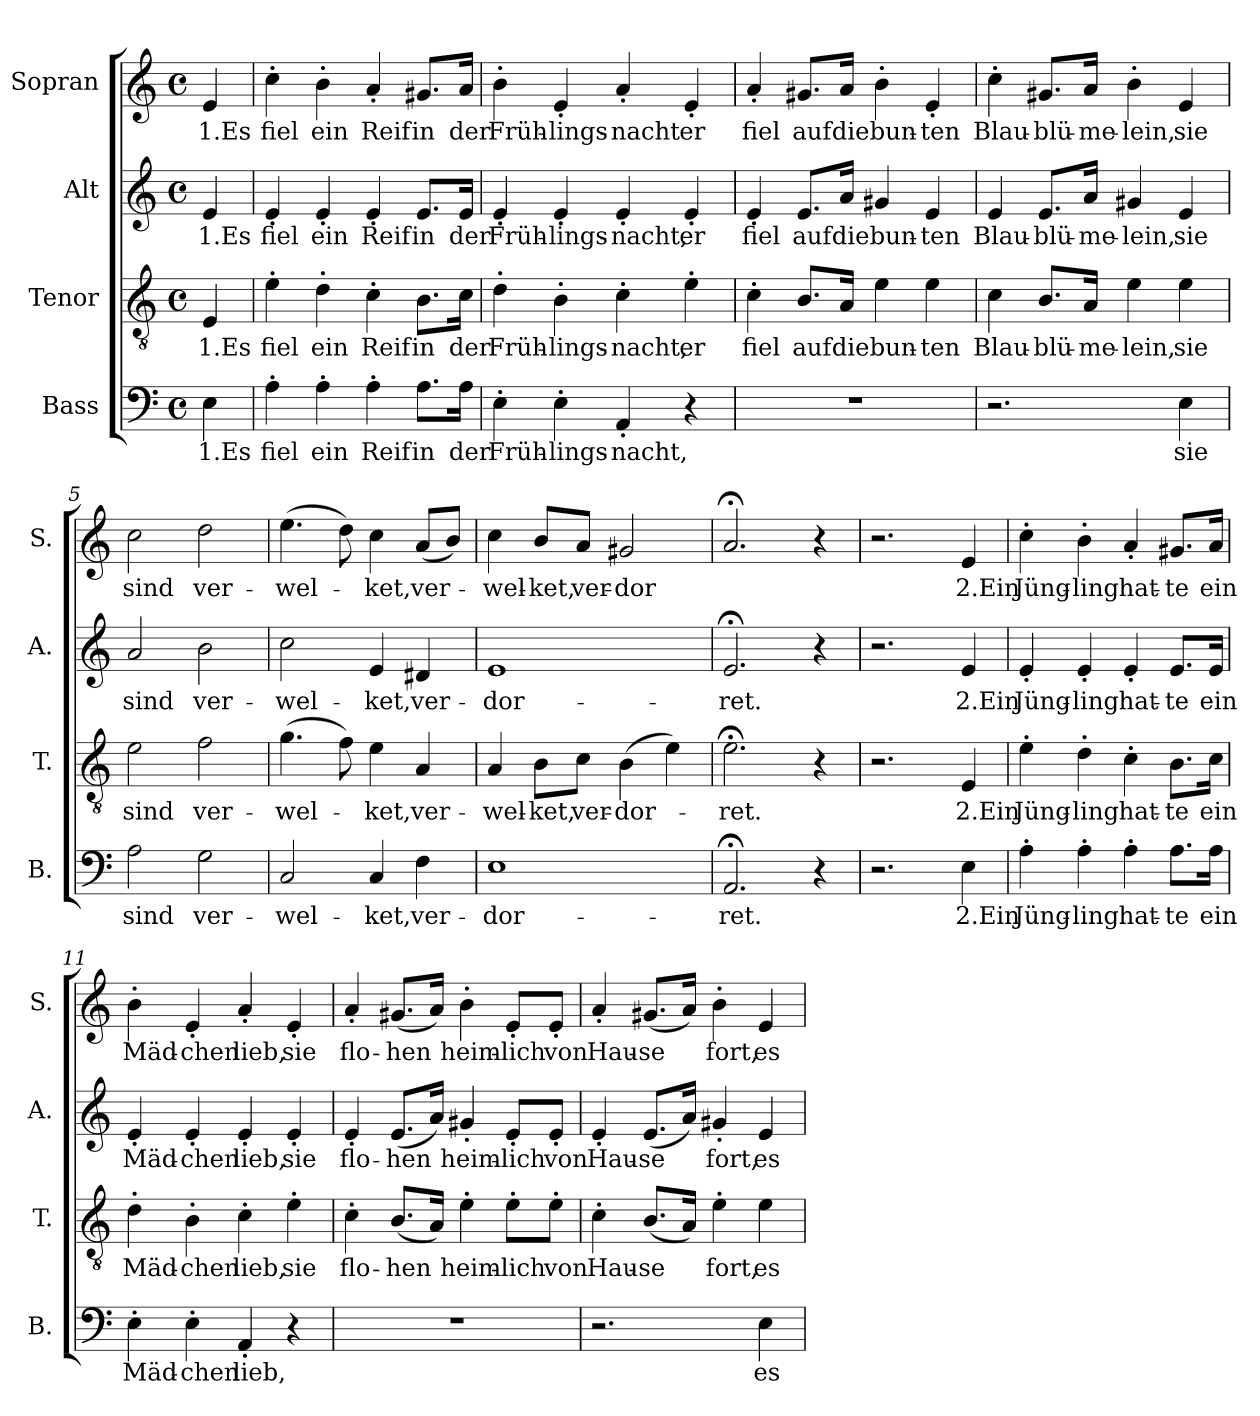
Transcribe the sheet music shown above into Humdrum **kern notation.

**kern	**text	**kern	**text	**kern	**text	**kern	**text
*part4	*part4	*part3	*part3	*part2	*part2	*part1	*part1
*staff4	*staff4	*staff3	*staff3	*staff2	*staff2	*staff1	*staff1
*I"Bass	*	*I"Tenor	*	*I"Alt	*	*I"Sopran	*
*I'B.	*	*I'T.	*	*I'A.	*	*I'S.	*
*clefF4	*	*clefGv2	*	*clefG2	*	*clefG2	*
*k[]	*	*k[]	*	*k[]	*	*k[]	*
*M4/4	*	*M4/4	*	*M4/4	*	*M4/4	*
*met(c)	*	*met(c)	*	*met(c)	*	*met(c)	*
*MM120	*	*MM120	*	*MM120	*	*MM120	*
=	=	=	=	=	=	=	=
4E\	1.Es	4E/	1.Es	4e/	1.Es	4e/	1.Es
=1	=1	=1	=1	=1	=1	=1	=1
4A'\	fiel	4e'\	fiel	4e'/	fiel	4cc'\	fiel
4A'\	ein	4d'\	ein	4e'/	ein	4b'\	ein
4A'\	Reif	4c'\	Reif	4e'/	Reif	4a'/	Reif
8.A\L	in	8.B\L	in	8.e/L	in	8.g#X/L	in
16A\Jk	der	16c\Jk	der	16e/Jk	der	16a/Jk	der
=2	=2	=2	=2	=2	=2	=2	=2
4E'\	Früh-	4d'\	Früh-	4e'/	Früh-	4b'\	Früh-
4E'\	-lings-	4B'\	-lings-	4e'/	-lings-	4e'/	-lings-
4AA'/	-nacht,	4c'\	-nacht,	4e'/	-nacht,	4a'/	-nacht
4r	.	4e'\	er	4e'/	er	4e'/	er
=3	=3	=3	=3	=3	=3	=3	=3
1r	.	4c'\	fiel	4e'/	fiel	4a'/	fiel
.	.	8.B/L	auf	8.e/L	auf	8.g#X/L	auf
.	.	16A/Jk	die	16a/Jk	die	16a/Jk	die
.	.	4e\	bun-	4g#X/	bun-	4b'\	bun-
.	.	4e\	-ten	4e/	-ten	4e'/	-ten
!!LO:LB:g=z
=4	=4	=4	=4	=4	=4	=4	=4
2.r	.	4c\	Blau-	4e/	Blau-	4cc'\	Blau-
.	.	8.B/L	-blü-	8.e/L	-blü-	8.g#X/L	-blü-
.	.	16A/Jk	-me-	16a/Jk	-me-	16a/Jk	-me-
.	.	4e\	-lein,	4g#X/	-lein,	4b'\	-lein,
4E\	sie	4e\	sie	4e/	sie	4e/	sie
=5	=5	=5	=5	=5	=5	=5	=5
2A\	sind	2e\	sind	2a/	sind	2cc\	sind
2G\	ver-	2f\	ver-	2b\	ver-	2dd\	ver-
=6	=6	=6	=6	=6	=6	=6	=6
2C/	-wel-	(4.g\	-wel-	2cc\	-wel-	(4.ee\	-wel-
.	.	8f\)	.	.	.	8dd\)	.
4C/	-ket,	4e\	-ket,	4e/	-ket,	4cc\	-ket,
4F\	ver-	4A/	ver-	4d#X/	ver-	(8a/L	ver-
.	.	.	.	.	.	8b/J)	.
=7	=7	=7	=7	=7	=7	=7	=7
1E	-dor-	4A/	-wel-	1e	-dor-	4cc\	-wel-
.	.	8B\L	-ket,	.	.	8b/L	-ket,
.	.	8c\J	ver-	.	.	8a/J	ver-
.	.	(4B\	-dor-	.	.	2g#X/	-dor
.	.	4e\)	.	.	.	.	.
=8	=8	=8	=8	=8	=8	=8	=8
2.AA;</	-ret.	2.e;<\	-ret.	2.e;</	-ret.	2.a;</	.
4r	.	4r	.	4r	.	4r	.
=9	=9	=9	=9	=9	=9	=9	=9
2.r	.	2.r	.	2.r	.	2.r	.
4E\	2.Ein	4E/	2.Ein	4e/	2.Ein	4e/	2.Ein
!!LO:PB:g=z
=10	=10	=10	=10	=10	=10	=10	=10
4A'\	Jüng-	4e'\	Jüng-	4e'/	Jüng-	4cc'\	Jüng-
4A'\	-ling	4d'\	-ling	4e'/	-ling	4b'\	-ling
4A'\	hat-	4c'\	hat-	4e'/	hat-	4a'/	hat-
8.A\L	-te	8.B\L	-te	8.e/L	-te	8.g#X/L	-te
16A\Jk	ein	16c\Jk	ein	16e/Jk	ein	16a/Jk	ein
=11	=11	=11	=11	=11	=11	=11	=11
4E'\	Mäd-	4d'\	Mäd-	4e'/	Mäd-	4b'\	Mäd-
4E'\	-chen	4B'\	-chen	4e'/	-chen	4e'/	-chen
4AA'/	lieb,	4c'\	lieb,	4e'/	lieb,	4a'/	lieb,
4r	.	4e'\	sie	4e'/	sie	4e'/	sie
=12	=12	=12	=12	=12	=12	=12	=12
1r	.	4c'\	flo-	4e'/	flo-	4a'/	flo-
.	.	(8.B/L	-hen	(8.e/L	-hen	(8.g#X/L	-hen
.	.	16A/Jk)	.	16a/Jk)	.	16a/Jk)	.
.	.	4e'\	heim-	4g#X'/	heim-	4b'\	heim-
.	.	8e'\L	-lich	8e'/L	-lich	8e'/L	-lich
.	.	8e'\J	von	8e'/J	von	8e'/J	von
=13	=13	=13	=13	=13	=13	=13	=13
2.r	.	4c'\	Hau-	4e'/	Hau-	4a'/	Hau-
.	.	(8.B/L	-se	(8.e/L	-se	(8.g#X/L	-se
.	.	16A/Jk)	.	16a/Jk)	.	16a/Jk)	.
.	.	4e'\	fort,	4g#X'/	fort,	4b'\	fort,
4E\	es	4e\	es	4e/	es	4e/	es
=	=	=	=	=	=	=	=
*-	*-	*-	*-	*-	*-	*-	*-
